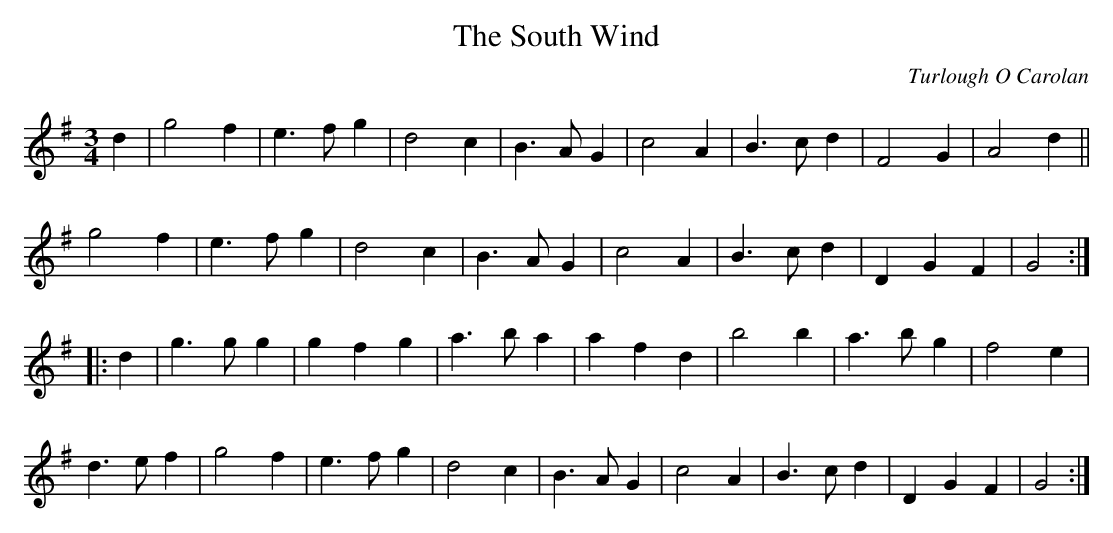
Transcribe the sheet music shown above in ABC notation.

X:1
T:The South Wind
C:Turlough O Carolan
L:1/8
M:3/4
K:G
d2|g4f2|e3f g2|d4c2|B3A G2|c4A2|B3c d2|F4G2|A4d2||
g4f2|e3f g2|d4c2|B3A G2|c4A2|B3c d2|D2G2F2|G4:|
|:d2|g3g g2|g2f2g2|a3b a2|a2f2d2|b4b2|a3b g2|f4e2|
d3e f2|g4f2|e3f g2|d4c2|B3A G2|c4A2|B3c d2|D2G2F2|G4:|
